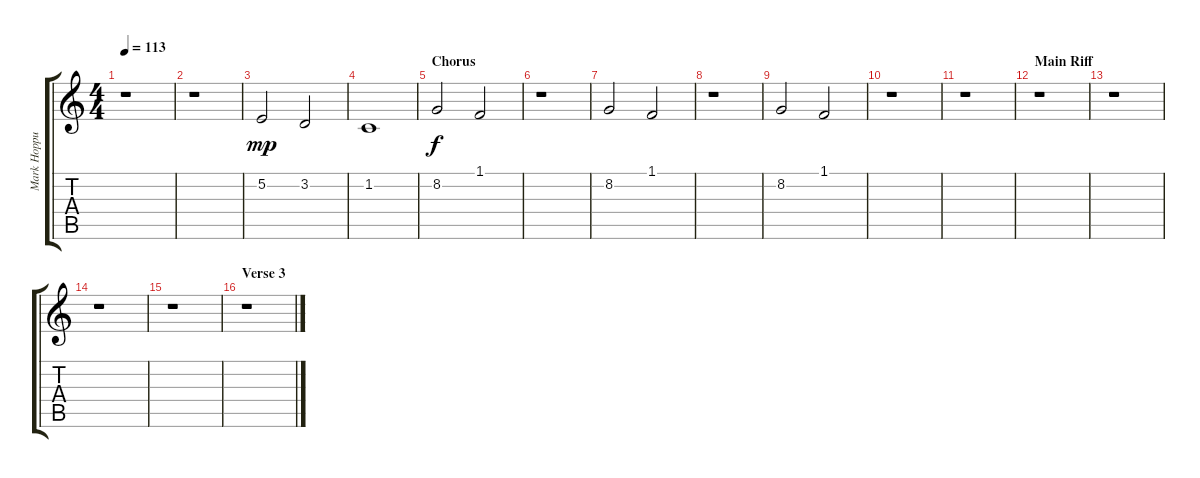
\track ("Mark Hoppus (Backup Vocals)" "Mark Hoppu") {instrument baritonesax}
\staff {score tabs}
\tuning (E4 B3 G3 D3 A2 E2) {hide}
\ts (4 4)
\tempo 113
\clef g2
\ks c
r.1{dy mp} |
r.1 |
5.2.2 3.2.2 |
1.2.1 |
\section ("" "Chorus")
8.2.2{dy f} 1.1.2 |
r.1 |
8.2.2 1.1.2 |
r.1 |
8.2.2 1.1.2 |
r.1 |
r.1 |
\section ("" "Main Riff")
r.1 |
r.1 |
r.1 |
r.1 |
\section ("" "Verse 3")
r.1
